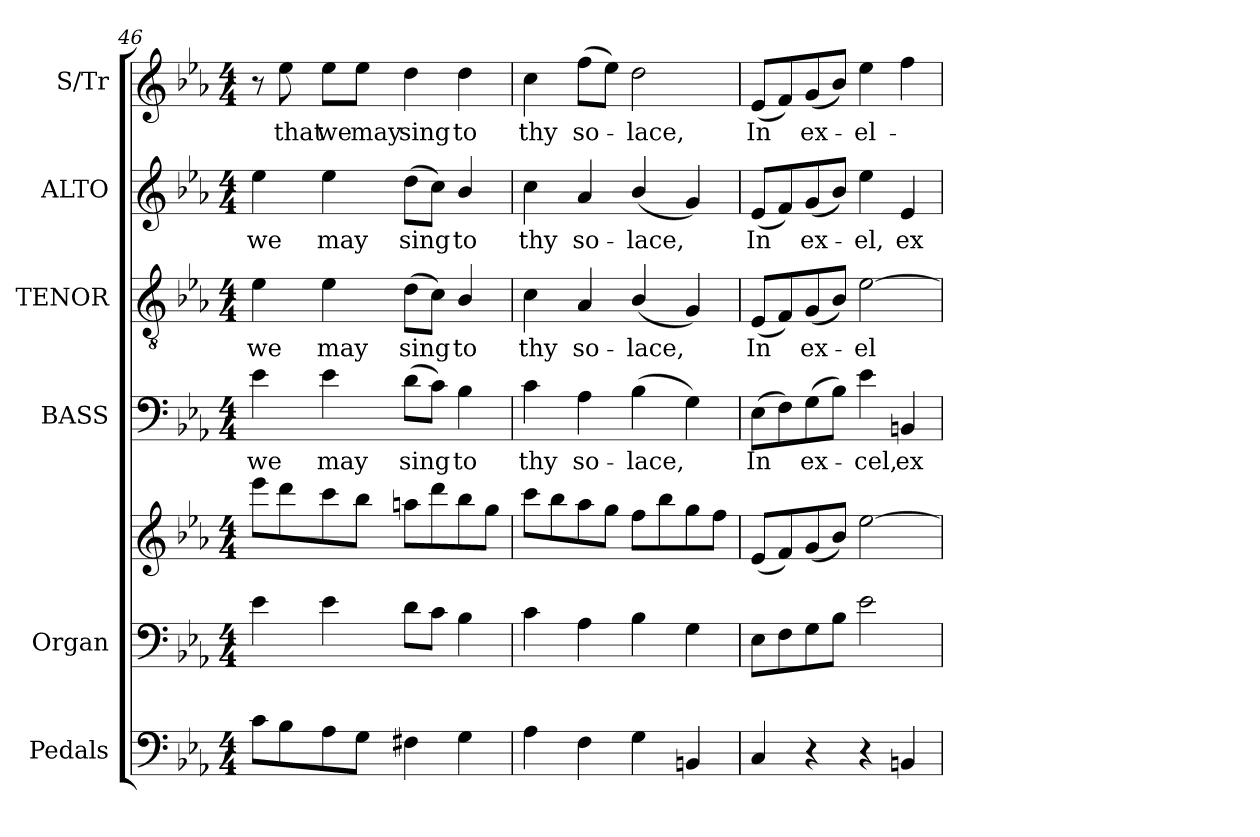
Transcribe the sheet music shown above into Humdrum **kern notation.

**kern	**kern	**kern	**kern	**text	**kern	**text	**kern	**text	**kern	**text
*part6	*part5	*part5	*part4	*part4	*part3	*part3	*part2	*part2	*part1	*part1
*staff7	*staff6	*staff5	*staff4	*staff4	*staff3	*staff3	*staff2	*staff2	*staff1	*staff1
*I"Pedals	*I"Organ	*	*I"BASS	*	*I"TENOR	*	*I"ALTO	*	*I"S/Tr	*
*I'Ped.	*I'Org.	*	*I'B.	*	*I'T.	*	*I'A.	*	*I'S.	*
*clefF4	*clefF4	*clefG2	*clefF4	*	*clefGv2	*	*clefG2	*	*clefG2	*
*	*	*	*	*	*ITrd7c12	*	*	*	*	*
*k[b-e-a-]	*k[b-e-a-]	*k[b-e-a-]	*k[b-e-a-]	*	*k[b-e-a-]	*	*k[b-e-a-]	*	*k[b-e-a-]	*
*E-:	*E-:	*E-:	*E-:	*	*E-:	*	*E-:	*	*E-:	*
*M4/4	*M4/4	*M4/4	*M4/4	*	*M4/4	*	*M4/4	*	*M4/4	*
=46	=46	=46	=46	=46	=46	=46	=46	=46	=46	=46
!	!	!	!	!LO:LY:b:color=#000000	!	!	!	!	!	!
!	!	!	!	!	!	!LO:LY:b:color=#000000	!	!	!	!
!	!	!	!	!	!	!	!	!LO:LY:b:color=#000000	!	!
8ci\L	4e-i\	8eee-i\L	4e-i\	we	4E-i\	we	4ee-i\	we	8r	.
!	!	!	!	!	!	!	!	!	!	!LO:LY:b:color=#000000
8B-i\	.	8dddi\	.	.	.	.	.	.	8ee-i\	that
!	!	!	!	!LO:LY:b:color=#000000	!	!	!	!	!	!
!	!	!	!	!	!	!LO:LY:b:color=#000000	!	!	!	!
!	!	!	!	!	!	!	!	!LO:LY:b:color=#000000	!	!
!	!	!	!	!	!	!	!	!	!	!LO:LY:b:color=#000000
8A-i\	4e-i\	8ccci\	4e-i\	may	4E-i\	may	4ee-i\	may	8ee-i\L	we
!	!	!	!	!	!	!	!	!	!	!LO:LY:b:color=#000000
8Gi\J	.	8bb-i\J	.	.	.	.	.	.	8ee-i\J	may
!	!	!	!	!LO:LY:b:color=#000000	!	!	!	!	!	!
!	!	!	!	!	!	!LO:LY:b:color=#000000	!	!	!	!
!	!	!	!	!	!	!	!	!LO:LY:b:color=#000000	!	!
!	!	!	!	!	!	!	!	!	!	!LO:LY:b:color=#000000
4F#Xi\	8di\L	8aani\L	(8di\L	sing	(8Di\L	sing	(8ddi\L	sing	4ddi\	sing
.	8ci\J	8dddi\	8ci\J)	.	8Ci\J)	.	8cci\J)	.	.	.
!	!	!	!	!LO:LY:b:color=#000000	!	!	!	!	!	!
!	!	!	!	!	!	!LO:LY:b:color=#000000	!	!	!	!
!	!	!	!	!	!	!	!	!LO:LY:b:color=#000000	!	!
!	!	!	!	!	!	!	!	!	!	!LO:LY:b:color=#000000
4Gi\	4B-i\	8bb-i\	4B-i\	to	4BB-i/	to	4b-i/	to	4ddi\	to
.	.	8ggi\J	.	.	.	.	.	.	.	.
=47	=47	=47	=47	=47	=47	=47	=47	=47	=47	=47
!	!	!	!	!LO:LY:b:color=#000000	!	!	!	!	!	!
!	!	!	!	!	!	!LO:LY:b:color=#000000	!	!	!	!
!	!	!	!	!	!	!	!	!LO:LY:b:color=#000000	!	!
!	!	!	!	!	!	!	!	!	!	!LO:LY:b:color=#000000
4A-i\	4ci\	8ccci\L	4ci\	thy	4Ci\	thy	4cci\	thy	4cci\	thy
.	.	8bb-i\	.	.	.	.	.	.	.	.
!	!	!	!	!LO:LY:b:color=#000000	!	!	!	!	!	!
!	!	!	!	!	!	!LO:LY:b:color=#000000	!	!	!	!
!	!	!	!	!	!	!	!	!LO:LY:b:color=#000000	!	!
!	!	!	!	!	!	!	!	!	!	!LO:LY:b:color=#000000
4Fi\	4A-i\	8aa-i\	4A-i\	so-	4AA-i/	so-	4a-i/	so-	(8ffi\L	so-
.	.	8ggi\J	.	.	.	.	.	.	8ee-i\J)	.
!	!	!	!	!LO:LY:b:color=#000000	!	!	!	!	!	!
!	!	!	!	!	!	!LO:LY:b:color=#000000	!	!	!	!
!	!	!	!	!	!	!	!	!LO:LY:b:color=#000000	!	!
!	!	!	!	!	!	!	!	!	!	!LO:LY:b:color=#000000
4Gi\	4B-i\	8ffi\L	(4B-i\	-lace,	(4BB-i/	-lace,	(4b-i/	-lace,	2ddi\	-lace,
.	.	8bb-i\	.	.	.	.	.	.	.	.
4BBni/	4Gi\	8ggi\	4Gi\)	.	4GGi/)	.	4gi/)	.	.	.
.	.	8ffi\J	.	.	.	.	.	.	.	.
=48	=48	=48	=48	=48	=48	=48	=48	=48	=48	=48
!	!	!	!	!LO:LY:b:color=#000000	!	!	!	!	!	!
!	!	!	!	!	!	!LO:LY:b:color=#000000	!	!	!	!
!	!	!	!	!	!	!	!	!LO:LY:b:color=#000000	!	!
!	!	!	!	!	!	!	!	!	!	!LO:LY:b:color=#000000
4Ci/	8E-i\L	(8e-i/L	(8E-i\L	In	(8EE-i/L	In	(8e-i/L	In	(8e-i/L	In
.	8Fi\	8fi/)	8Fi\)	.	8FFi/)	.	8fi/)	.	8fi/)	.
!	!	!	!	!LO:LY:b:color=#000000	!	!	!	!	!	!
!	!	!	!	!	!	!LO:LY:b:color=#000000	!	!	!	!
!	!	!	!	!	!	!	!	!LO:LY:b:color=#000000	!	!
!	!	!	!	!	!	!	!	!	!	!LO:LY:b:color=#000000
4r	8Gi\	(8gi/	(8Gi\	ex-	(8GGi/	ex-	(8gi/	ex-	(8gi/	ex-
.	8B-i\J	8b-i/J)	8B-i\J)	.	8BB-i/J)	.	8b-i/J)	.	8b-i/J)	.
!	!	!	!	!LO:LY:b:color=#000000	!	!	!	!	!	!
!	!	!	!	!	!	!LO:LY:b:color=#000000	!	!	!	!
!	!	!	!	!	!	!	!	!LO:LY:b:color=#000000	!	!
!	!	!	!	!	!	!	!	!	!	!LO:LY:b:color=#000000
4r	2e-i\	[2ee-i\	4e-i\	-cel,	[2E-i\	-el-	4ee-i\	-el,	4ee-i\	-el-
!	!	!	!	!LO:LY:b:color=#000000	!	!	!	!	!	!
!	!	!	!	!	!	!	!	!LO:LY:b:color=#000000	!	!
4BBni/	.	.	4BBni/	ex-	.	.	4e-i/	ex-	4ffi\	.
=	=	=	=	=	=	=	=	=	=	=
*-	*-	*-	*-	*-	*-	*-	*-	*-	*-	*-
